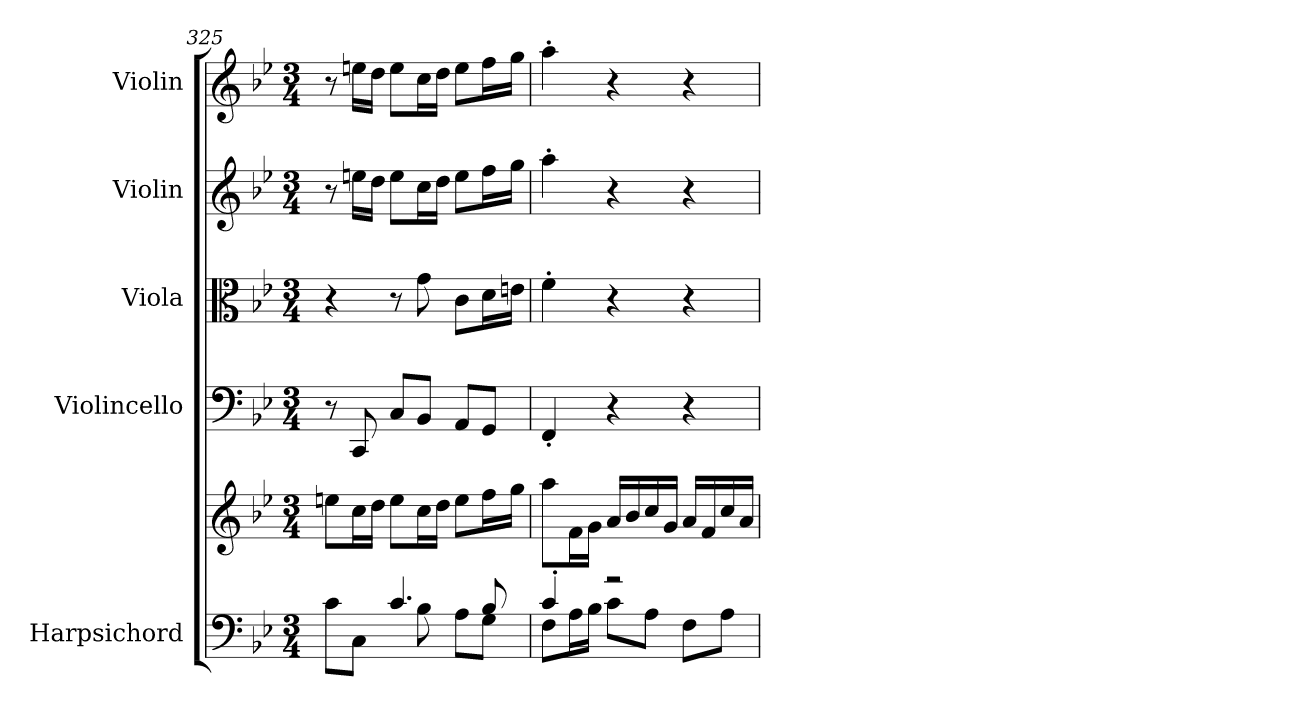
**kern	**kern	**kern	**kern	**kern	**kern
*part5	*part5	*part4	*part3	*part2	*part1
*staff6	*staff5	*staff4	*staff3	*staff2	*staff1
*I"Harpsichord	*	*I"Violincello	*I"Viola	*I"Violin	*I"Violin
*I'Hpschd	*	*I'Vc	*I'Vla	*I'Vln	*I'Vln
*clefF4	*clefG2	*clefF4	*clefC3	*clefG2	*clefG2
*k[b-e-]	*k[b-e-]	*k[b-e-]	*k[b-e-]	*k[b-e-]	*k[b-e-]
*M3/4	*M3/4	*M3/4	*M3/4	*M3/4	*M3/4
=325	=325	=325	=325	=325	=325
*^	*	*	*	*	*
8c\L	4.ryy	8een\L	8r	4r	8r	8r
8C\J	.	16cc\L	8CC/	.	16een\LL	16een\LL
.	.	16dd\JJ	.	.	16dd\JJ	16dd\JJ
4.c/	.	8ee\L	8C/L	8r	8ee\L	8ee\L
.	8B-\	16cc\L	8BB-/J	8g\	16cc\L	16cc\L
.	.	16dd\JJ	.	.	16dd\JJ	16dd\JJ
.	8A\L	8ee\L	8AA/L	8c\L	8ee\L	8ee\L
8B-/	8G\J	16ff\L	8GG/J	16d\L	16ff\L	16ff\L
.	.	16gg\JJ	.	16en\JJ	16gg\JJ	16gg\JJ
=326	=326	=326	=326	=326	=326	=326
4c'/	8F\L	8aa\L	4FF'/	4f'\	4aa'\	4aa'\
.	16A\L	16f\L	.	.	.	.
.	16B-\JJ	16g\JJ	.	.	.	.
2r	8c\L	16a/LL	4r	4r	4r	4r
.	.	16b-/	.	.	.	.
.	8A\J	16cc/	.	.	.	.
.	.	16g/JJ	.	.	.	.
.	8F\L	16a/LL	4r	4r	4r	4r
.	.	16f/	.	.	.	.
.	8A\J	16cc/	.	.	.	.
.	.	16a/JJ	.	.	.	.
*v	*v	*	*	*	*	*
=	=	=	=	=	=
*-	*-	*-	*-	*-	*-
